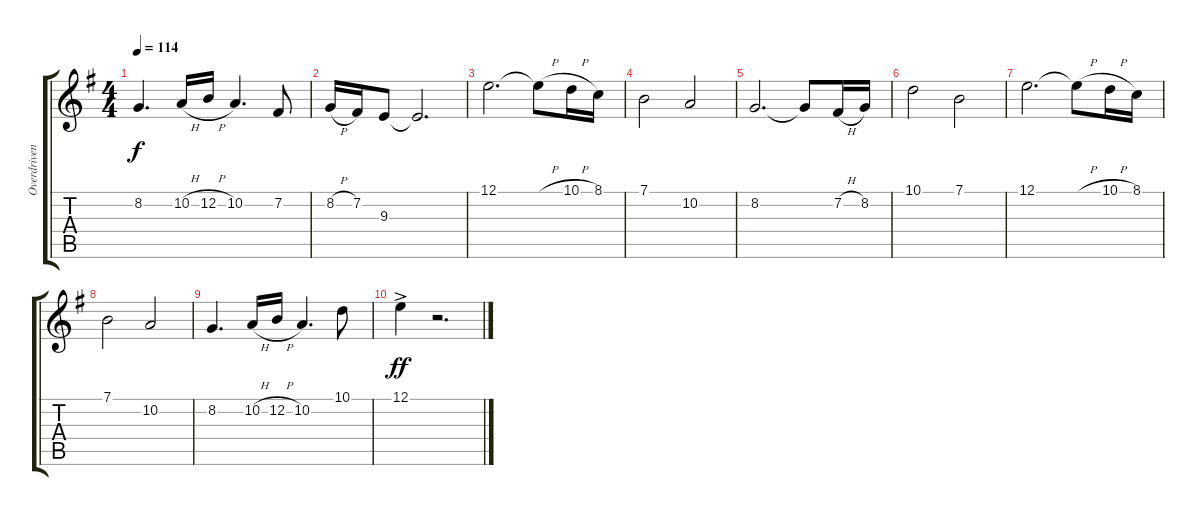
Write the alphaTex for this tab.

\track ("Overdriven" "Overdriven") {instrument piccolo}
\staff {score tabs}
\tuning (E4 B3 G3 D3 A2 E2) {hide}
\ts (4 4)
\tempo 114
\clef g2
\ks g
8.2.4{d dy f} 10.2{h}.16 12.2{h}.16 10.2.4{d} 7.2.8 |
8.2{h}.16 7.2.16 9.3.8 9.3{t}.2{d} |
12.1.2{d} 12.1{h t}.8 10.1{h}.16 8.1.16 |
7.1.2 10.2.2 |
8.2.2{d} 8.2{t}.8 7.2{h}.16 8.2.16 |
10.1.2 7.1.2 |
12.1.2{d} 12.1{h t}.8 10.1{h}.16 8.1.16 |
7.1.2 10.2.2 |
8.2.4{d} 10.2{h}.16 12.2{h}.16 10.2.4{d} 10.1.8 |
12.1{ac}.4{dy ff} r.2{d}
